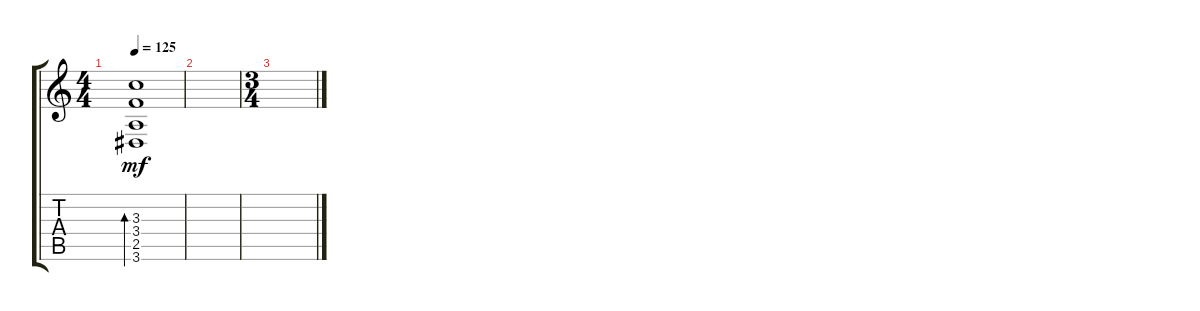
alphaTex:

\track "" {instrument electricguitarmuted}
\staff {score tabs}
\tuning (G4 E4 A3 D3 G2 C2) {hide}
\ts (4 4)
\tempo 125
\clef g2
\ks c
(3.3 3.4 2.5 3.6).1{bd 240 dy mf} |
|
\ts (3 4)
